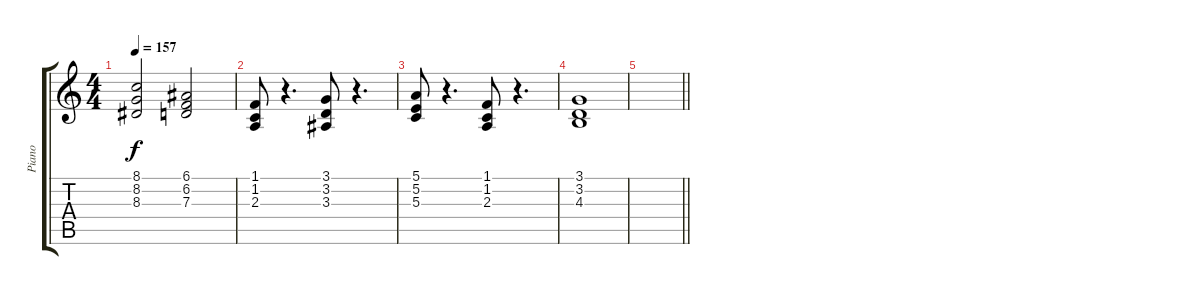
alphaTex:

\track ("Piano" "Piano") {instrument acousticgrandpiano}
\staff {score tabs}
\tuning (E4 B3 G3 D3 A2 D2) {hide}
\ts (4 4)
\tempo 157
\clef g2
\ks c
(8.1 8.2 8.3).2{dy f} (6.1 6.2 7.3).2 |
(1.1 1.2 2.3).8 r.4{d} (3.1 3.2 3.3).8 r.4{d} |
(5.1 5.2 5.3).8 r.4{d} (1.1 1.2 2.3).8 r.4{d} |
(3.1 3.2 4.3).1 |
\barLineRight lightlight
